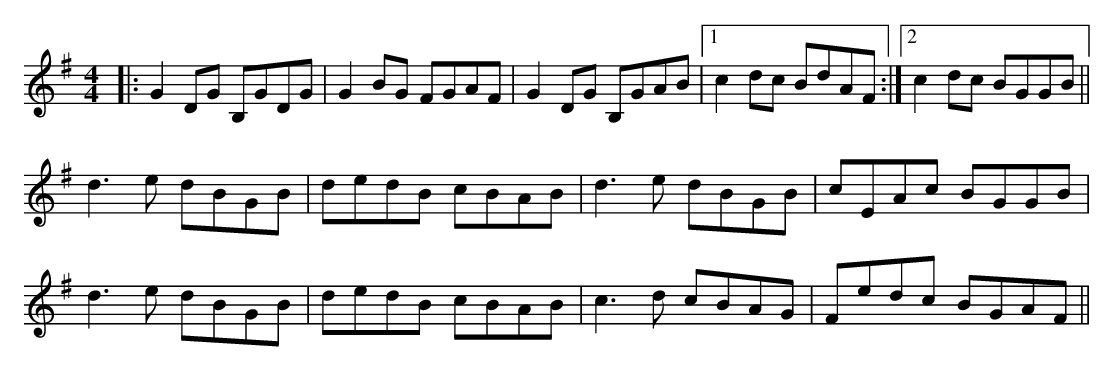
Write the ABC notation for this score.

X:1
M:4/4
K:G
|:G2DG B,GDG|G2BG FGAF|G2DG B,GAB|1 c2dc BdAF:|2 c2dc BGGB||
d3e dBGB|dedB cBAB|d3e dBGB|cEAc BGGB|
d3e dBGB|dedB cBAB|c3d cBAG|Fedc BGAF||
